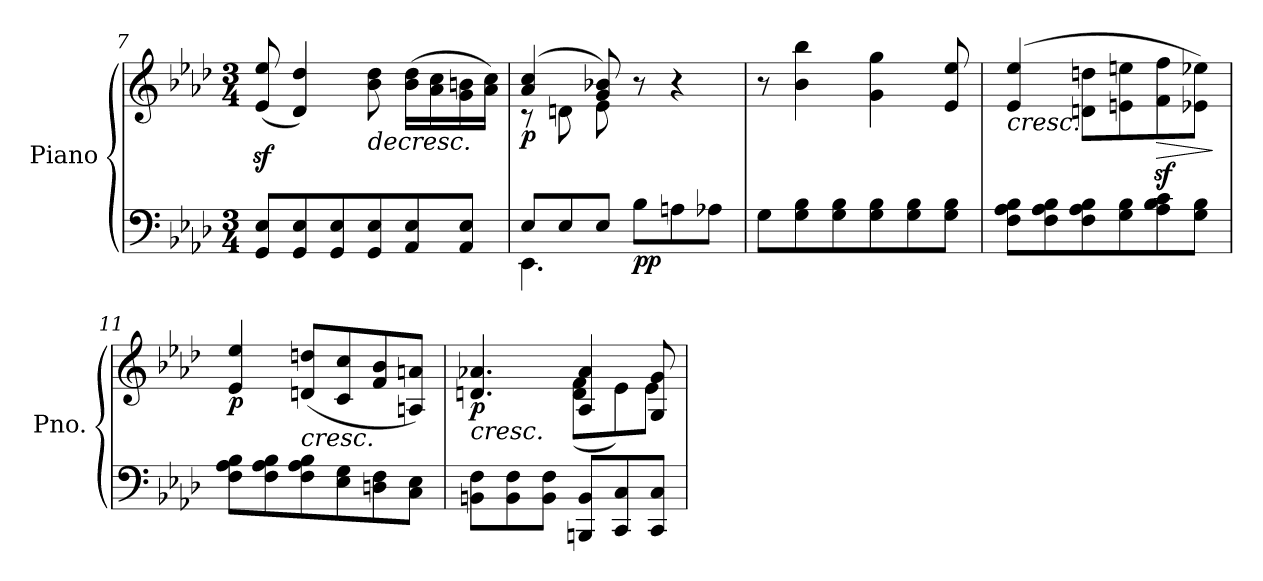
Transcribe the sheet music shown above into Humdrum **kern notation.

**kern	**kern	**dynam
*part1	*part1	*part1
*staff2	*staff1	*staff1/2
*I"Piano	*	*
*I'Pno.	*	*
*clefF4	*clefG2	*
*k[b-e-a-d-]	*k[b-e-a-d-]	*
*M3/4	*M3/4	*
=7	=7	=7
8GG/ 8E-/L	(8e-/z< 8ee-/z<	.
8GG/ 8E-/	4d-/ 4dd-/)	.
8GG/ 8E-/	.	.
!	!LO:TX:b:i:t=decresc.	!
8GG/ 8E-/	8b-\ 8dd-\	.
8AA-/ 8E-/	(16b-\ 16dd-\LL	.
.	16a-\ 16cc\	.
8AA-/ 8E-/J	16g\ 16bn\	.
.	16a-\ 16cc\JJ)	.
=8	=8	=8
*^	*^	*
!	!	!	!	!LO:DY:b
8E-/L	4.EE-\	(4a-/ 4cc/	8r	p
8E-/	.	.	8dn\	.
8E-/J	.	8g/ 8b-X/)	8e-\	.
!	!	!	!	!LO:DY:b=2
8B-\L	8ryy	8r	8ryy	pp
8An\	4ryy	4r	4ryy	.
8A-X\J	.	.	.	.
*v	*v	*	*	*
*	*v	*v	*
=9	=9	=9
8G\L	8r	.
8G\ 8B-\	4b-\ 4bb-\	.
8G\ 8B-\	.	.
8G\ 8B-\	4g\ 4gg\	.
8G\ 8B-\	.	.
8G\ 8B-\J	8e-/ 8ee-/	.
!!LO:LB:g=z
=10	=10	=10
!	!LO:TX:b:i:t=cresc.	!
8F\ 8A-\ 8B-\L	(4e-/ 4ee-/	.
8F\ 8A-\ 8B-\	.	.
8F\ 8A-\ 8B-\	8dn\ 8ddn\L	.
8G\ 8B-\	8en\ 8een\	.
!	!	!LO:HP:b
8A-\ 8B-\ 8c\	8f\z< 8ff\z<	>
8G\ 8B-\J	8e-X\ 8ee-X\J)	.
.	.	]
=11	=11	=11
!	!	!LO:DY:b
8F\ 8A-\ 8B-\L	4e-/ 4ee-/	p
8F\ 8A-\ 8B-\	.	.
!	!LO:TX:b:i:t=cresc.	!
8F\ 8A-\ 8B-\	(8dn/ 8ddn/L	.
8E-\ 8G\	8c/ 8cc/	.
8Dn\ 8F\	8f/ 8b-/	.
8C\ 8E-\J	8An/ 8an/J)	.
=12	=12	=12
*	*^	*
!	!LO:TX:b:i:t=cresc.	!	!
!	!	!	!LO:DY:b
8BBn\ 8F\L	4.dn/ 4.a-X/	4.ryy	p
8BB\ 8F\	.	.	.
8BB\ 8F\J	.	.	.
8BBBn/ 8BB/L	4A-/ 4a-/	(8d\ 8f\L	.
8CC/ 8C/	.	8e-\)	.
8CC/ 8C/J	8G/ 8g/	8e-\J	.
*	*v	*v	*
=	=	=
*-	*-	*-
